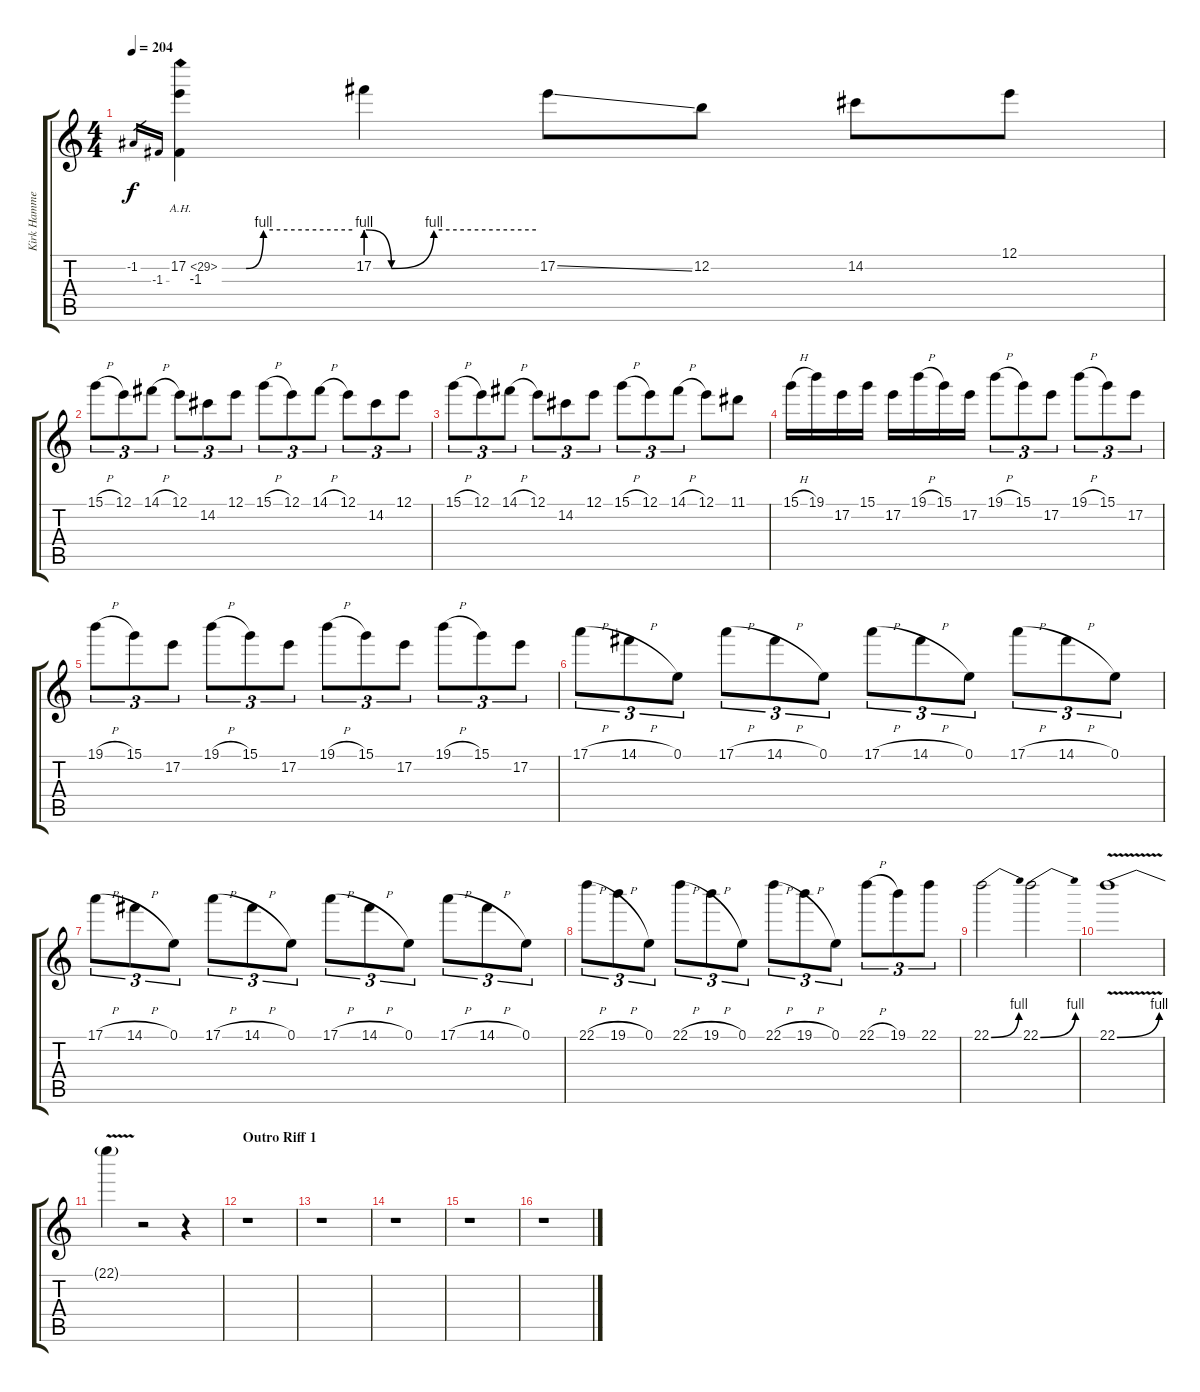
\track ("Kirk Hammet (Guitar 3)" "Kirk Hamme") {instrument overdrivenguitar}
\staff {score tabs}
\tuning (E4 B3 G3 D3 A2 E2) {hide}
\ts (4 4)
\tempo 204
\clef g2
\ks c
-1.2.16{gr dy f} -1.3.16{gr} (17.2{be (custom 0 0 11 0 19 4 60 4) ah 12} -1.3).4 17.2{be (custom 0 4 9 0 24 4 60 4)}.4 17.2{ss}.8 12.2.8 14.2.8 12.1.8 |
15.1{h}.8{tu (3 2)} 12.1.8{tu (3 2)} 14.1{h}.8{tu (3 2)} 12.1.8{tu (3 2)} 14.2.8{tu (3 2)} 12.1.8{tu (3 2)} 15.1{h}.8{tu (3 2)} 12.1.8{tu (3 2)} 14.1{h}.8{tu (3 2)} 12.1.8{tu (3 2)} 14.2.8{tu (3 2)} 12.1.8{tu (3 2)} |
15.1{h}.8{tu (3 2)} 12.1.8{tu (3 2)} 14.1{h}.8{tu (3 2)} 12.1.8{tu (3 2)} 14.2.8{tu (3 2)} 12.1.8{tu (3 2)} 15.1{h}.8{tu (3 2)} 12.1.8{tu (3 2)} 14.1{h}.8{tu (3 2)} 12.1.8 11.1.8 |
15.1{h}.16 19.1.16 17.2.16 15.1.16 17.2.16 19.1{h}.16 15.1.16 17.2.16 19.1{h}.8{tu (3 2)} 15.1.8{tu (3 2)} 17.2.8{tu (3 2)} 19.1{h}.8{tu (3 2)} 15.1.8{tu (3 2)} 17.2.8{tu (3 2)} |
19.1{h}.8{tu (3 2)} 15.1.8{tu (3 2)} 17.2.8{tu (3 2)} 19.1{h}.8{tu (3 2)} 15.1.8{tu (3 2)} 17.2.8{tu (3 2)} 19.1{h}.8{tu (3 2)} 15.1.8{tu (3 2)} 17.2.8{tu (3 2)} 19.1{h}.8{tu (3 2)} 15.1.8{tu (3 2)} 17.2.8{tu (3 2)} |
17.1{h}.8{tu (3 2)} 14.1{h}.8{tu (3 2)} 0.1.8{tu (3 2)} 17.1{h}.8{tu (3 2)} 14.1{h}.8{tu (3 2)} 0.1.8{tu (3 2)} 17.1{h}.8{tu (3 2)} 14.1{h}.8{tu (3 2)} 0.1.8{tu (3 2)} 17.1{h}.8{tu (3 2)} 14.1{h}.8{tu (3 2)} 0.1.8{tu (3 2)} |
17.1{h}.8{tu (3 2)} 14.1{h}.8{tu (3 2)} 0.1.8{tu (3 2)} 17.1{h}.8{tu (3 2)} 14.1{h}.8{tu (3 2)} 0.1.8{tu (3 2)} 17.1{h}.8{tu (3 2)} 14.1{h}.8{tu (3 2)} 0.1.8{tu (3 2)} 17.1{h}.8{tu (3 2)} 14.1{h}.8{tu (3 2)} 0.1.8{tu (3 2)} |
22.1{h}.8{tu (3 2)} 19.1{h}.8{tu (3 2)} 0.1.8{tu (3 2)} 22.1{h}.8{tu (3 2)} 19.1{h}.8{tu (3 2)} 0.1.8{tu (3 2)} 22.1{h}.8{tu (3 2)} 19.1{h}.8{tu (3 2)} 0.1.8{tu (3 2)} 22.1{h}.8{tu (3 2)} 19.1.8{tu (3 2)} 22.1.8{tu (3 2)} |
22.1{be (bend 0 0 60 4)}.2 22.1{be (bend 0 0 60 4)}.2 |
22.1{be (bend 0 0 60 4) v}.1{volume 11} |
22.1{t}.4 r.2 r.4 |
\section ("" "Outro Riff 1")
r.1 |
r.1 |
r.1 |
r.1 |
r.1
